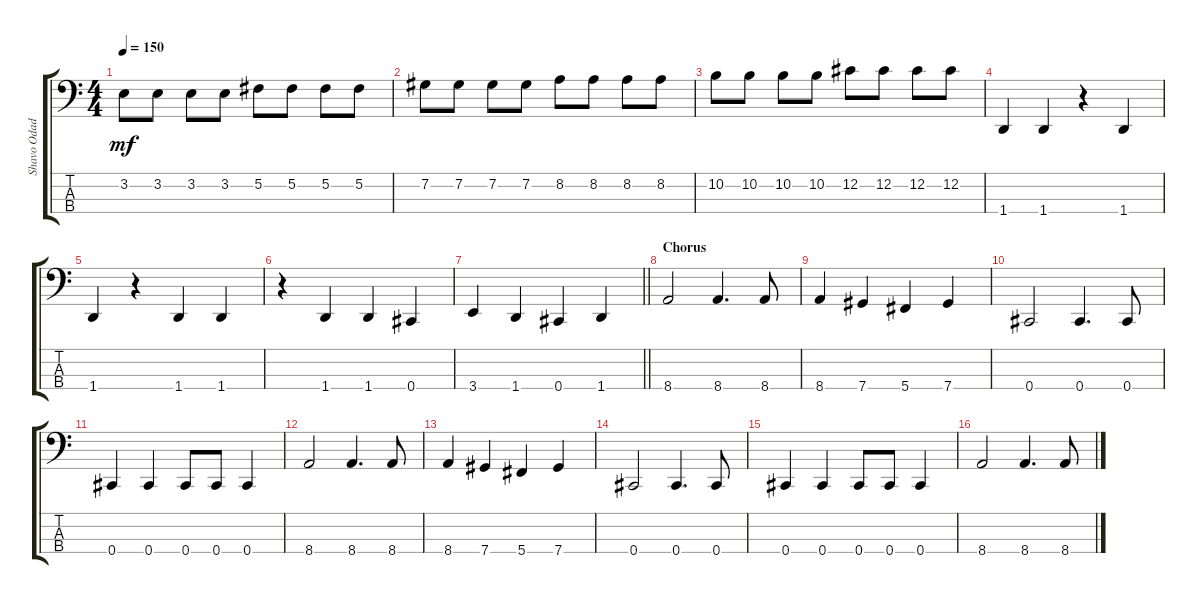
\track ("Shavo Odadjian" "Shavo Odad") {instrument electricbasspick}
\staff {score tabs}
\tuning (Gb2 Db2 Ab1 Db1) {hide}
\ts (4 4)
\tempo 150
\clef f4
\ks c
3.2.8{dy mf} 3.2.8 3.2.8 3.2.8 5.2.8 5.2.8 5.2.8 5.2.8 |
7.2.8 7.2.8 7.2.8 7.2.8 8.2.8 8.2.8 8.2.8 8.2.8 |
10.2.8 10.2.8 10.2.8 10.2.8 12.2.8 12.2.8 12.2.8 12.2.8 |
1.4.4 1.4.4 r.4 1.4.4 |
1.4.4 r.4 1.4.4 1.4.4 |
r.4 1.4.4 1.4.4 0.4.4 |
\barLineRight lightlight
3.4.4 1.4.4 0.4.4 1.4.4 |
\section ("" "Chorus")
8.4.2 8.4.4{d} 8.4.8 |
8.4.4 7.4.4 5.4.4 7.4.4 |
0.4.2 0.4.4{d} 0.4.8 |
0.4.4 0.4.4 0.4.8 0.4.8 0.4.4 |
8.4.2 8.4.4{d} 8.4.8 |
8.4.4 7.4.4 5.4.4 7.4.4 |
0.4.2 0.4.4{d} 0.4.8 |
0.4.4 0.4.4 0.4.8 0.4.8 0.4.4 |
8.4.2 8.4.4{d} 8.4.8
